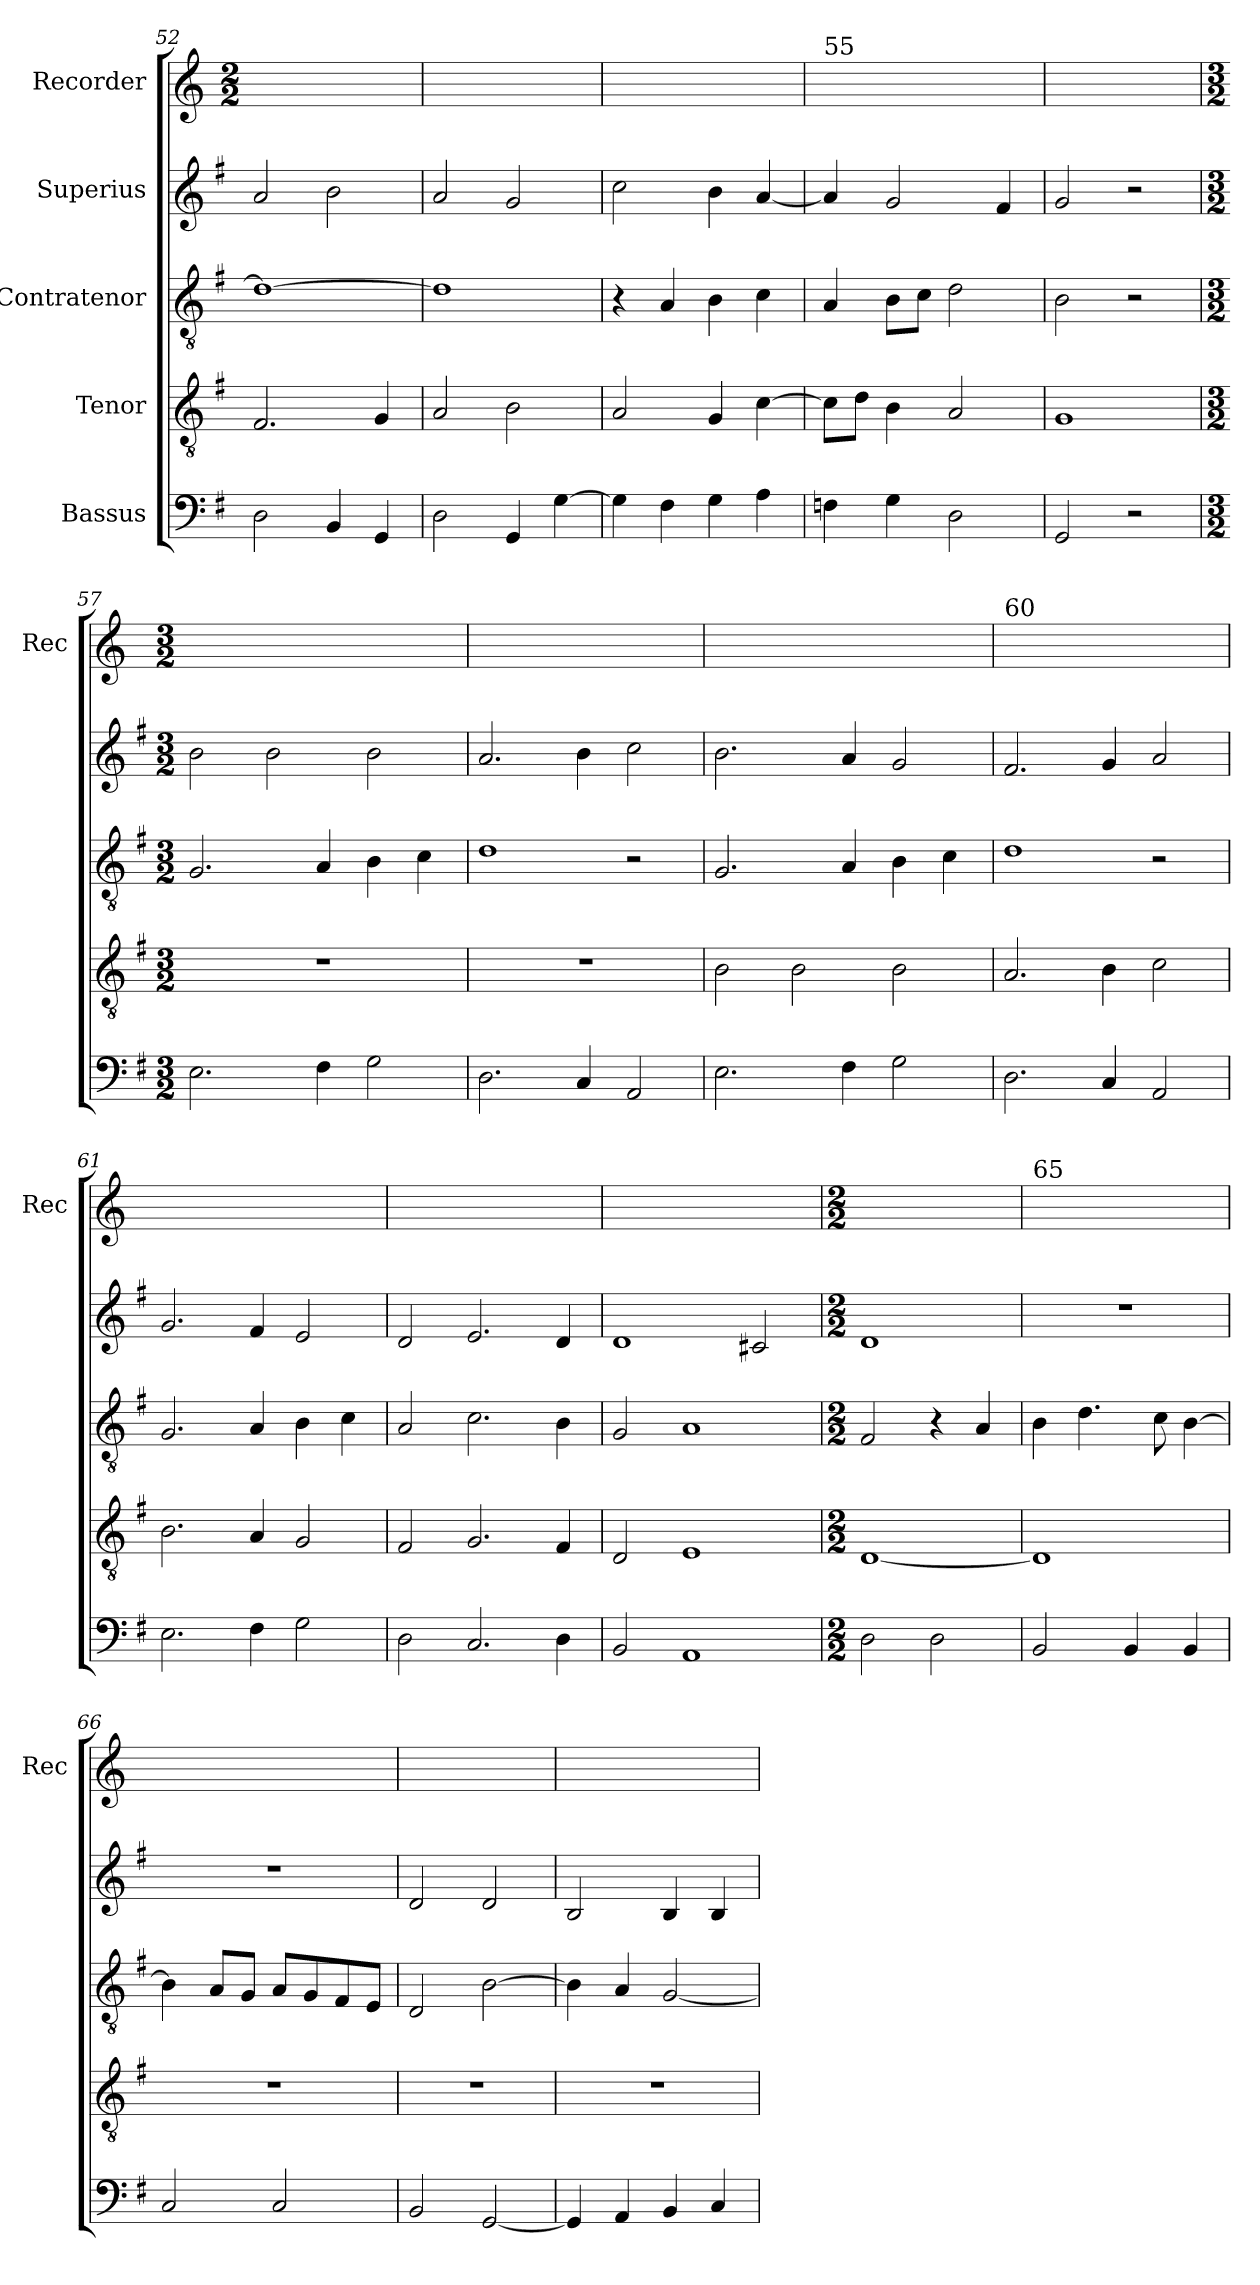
**kern	**kern	**kern	**kern	**kern
*part5	*part4	*part3	*part2	*part1
*staff5	*staff4	*staff3	*staff2	*staff1
*I"Bassus	*I"Tenor	*I"Contratenor	*I"Superius	*I"Recorder
*	*	*	*	*I'Rec
*clefF4	*clefGv2	*clefGv2	*clefG2	*clefG2
*k[f#]	*k[f#]	*k[f#]	*k[f#]	*k[]
*	*	*	*	*M2/2
=52	=52	=52	=52	=52
2D\	2.F#/	1d_	2a/	1ryy
4BB/	.	.	2b\	.
4GG/	4G/	.	.	.
=53	=53	=53	=53	=53
2D\	2A/	1d]	2a/	1ryy
4GG/	2B\	.	2g/	.
[4G\	.	.	.	.
=54	=54	=54	=54	=54
4G\]	2A/	4r	2cc\	1ryy
4F#\	.	4A/	.	.
4G\	4G/	4B\	4b\	.
4A\	[4c\	4c\	[4a/	.
=55	=55	=55	=55	=55
!	!	!	!	!LO:TX:a:t=55
4Fn\	8c\L]	4A/	4a/]	1ryy
.	8d\J	.	.	.
4G\	4B\	8B\L	2g/	.
.	.	8c\J	.	.
2D\	2A/	2d\	.	.
.	.	.	4f#/	.
!!LO:PB:g=z
=56	=56	=56	=56	=56
2GG/	1G	2B\	2g/	1ryy
2r	.	2r	2r	.
=57	=57	=57	=57	=57
*M3/2	*M3/2	*M3/2	*M3/2	*M3/2
2.E\	1.r	2.G/	2b\	1.ryy
.	.	.	2b\	.
4F#\	.	4A/	.	.
2G\	.	4B\	2b\	.
.	.	4c\	.	.
=58	=58	=58	=58	=58
2.D\	1.r	1d	2.a/	1.ryy
4C/	.	.	4b\	.
2AA/	.	2r	2cc\	.
=59	=59	=59	=59	=59
2.E\	2B\	2.G/	2.b\	1.ryy
.	2B\	.	.	.
4F#\	.	4A/	4a/	.
2G\	2B\	4B\	2g/	.
.	.	4c\	.	.
=60	=60	=60	=60	=60
!	!	!	!	!LO:TX:a:t=60
2.D\	2.A/	1d	2.f#/	1.ryy
4C/	4B\	.	4g/	.
2AA/	2c\	2r	2a/	.
=61	=61	=61	=61	=61
2.E\	2.B\	2.G/	2.g/	1.ryy
4F#\	4A/	4A/	4f#/	.
2G\	2G/	4B\	2e/	.
.	.	4c\	.	.
!!LO:LB:g=z
=62	=62	=62	=62	=62
2D\	2F#/	2A/	2d/	1.ryy
2.C/	2.G/	2.c\	2.e/	.
4D\	4F#/	4B\	4d/	.
=63	=63	=63	=63	=63
2BB/	2D/	2G/	1d	1.ryy
1AA	1E	1A	.	.
.	.	.	2c#X/	.
=64	=64	=64	=64	=64
*M2/2	*M2/2	*M2/2	*M2/2	*M2/2
2D\	[1D	2F#/	1d	1ryy
2D\	.	4r	.	.
.	.	4A/	.	.
=65	=65	=65	=65	=65
!	!	!	!	!LO:TX:a:t=65
2BB/	1D]	4B\	1r	1ryy
.	.	4.d\	.	.
4BB/	.	.	.	.
.	.	8c\	.	.
4BB/	.	[4B\	.	.
=66	=66	=66	=66	=66
2C/	1r	4B\]	1r	1ryy
.	.	8A/L	.	.
.	.	8G/J	.	.
2C/	.	8A/L	.	.
.	.	8G/	.	.
.	.	8F#/	.	.
.	.	8E/J	.	.
=67	=67	=67	=67	=67
2BB/	1r	2D/	2d/	1ryy
[2GG/	.	[2B\	2d/	.
=68	=68	=68	=68	=68
4GG/]	1r	4B\]	2B/	1ryy
4AA/	.	4A/	.	.
4BB/	.	[2G/	4B/	.
4C/	.	.	4B/	.
=	=	=	=	=
*-	*-	*-	*-	*-
